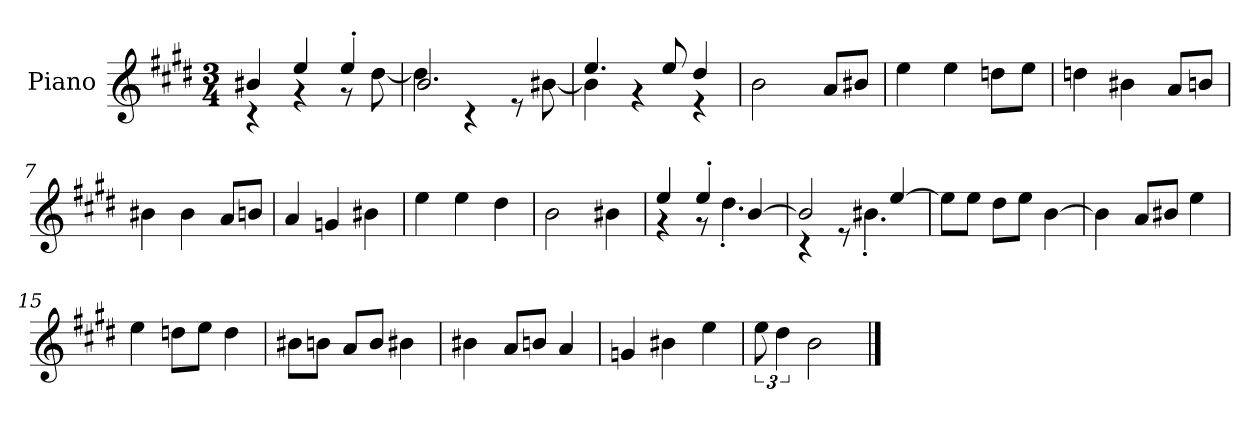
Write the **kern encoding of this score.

**kern
*part1
*staff1
*I"Piano
*I'P-no
*clefG2
*k[f#c#g#d#]
*M3/4
*MM175
=1
*^
4b#X/	4r
4ee/	4r
4ee'/	8r
.	[8dd#\
=2	=2
2.b/	4dd#\]
.	4r
.	8r
.	[8b#X\
=3	=3
4.ee/	4b#\]
.	4r
8ee/	.
4dd#/	4r
*v	*v
=4
2b\
8a/L
8b#X/J
=5
4ee\
4ee\
8ddn\L
8ee\J
=6
4ddn\
4b#X\
8a/L
8bn/J
=7
4b#X\
4b#\
8a/L
8bn/J
!!LO:LB:g=z
=8
4a/
4gn/
4b#X\
=9
4ee\
4ee\
4dd#\
=10
2b\
4b#X\
=11
*^
4ee/	4r
4ee'/	8r
.	4.dd#'\
[4b/	.
=12	=12
2b/]	4r
.	8r
.	4.b#X'\
[4ee/	.
*v	*v
=13
8ee\L]
8ee\J
8dd#\L
8ee\J
[4b\
=14
4b\]
8a/L
8b#X/J
4ee\
=15
4ee\
8ddn\L
8ee\J
4dd\
!!LO:LB:g=z
=16
8b#X\L
8bn\J
8a/L
8b/J
4b#X\
=17
4b#X\
8a/L
8bn/J
4a/
=18
4gn/
4b#X\
4ee\
=19
12ee\
6dd#\
2b\
==
*-
